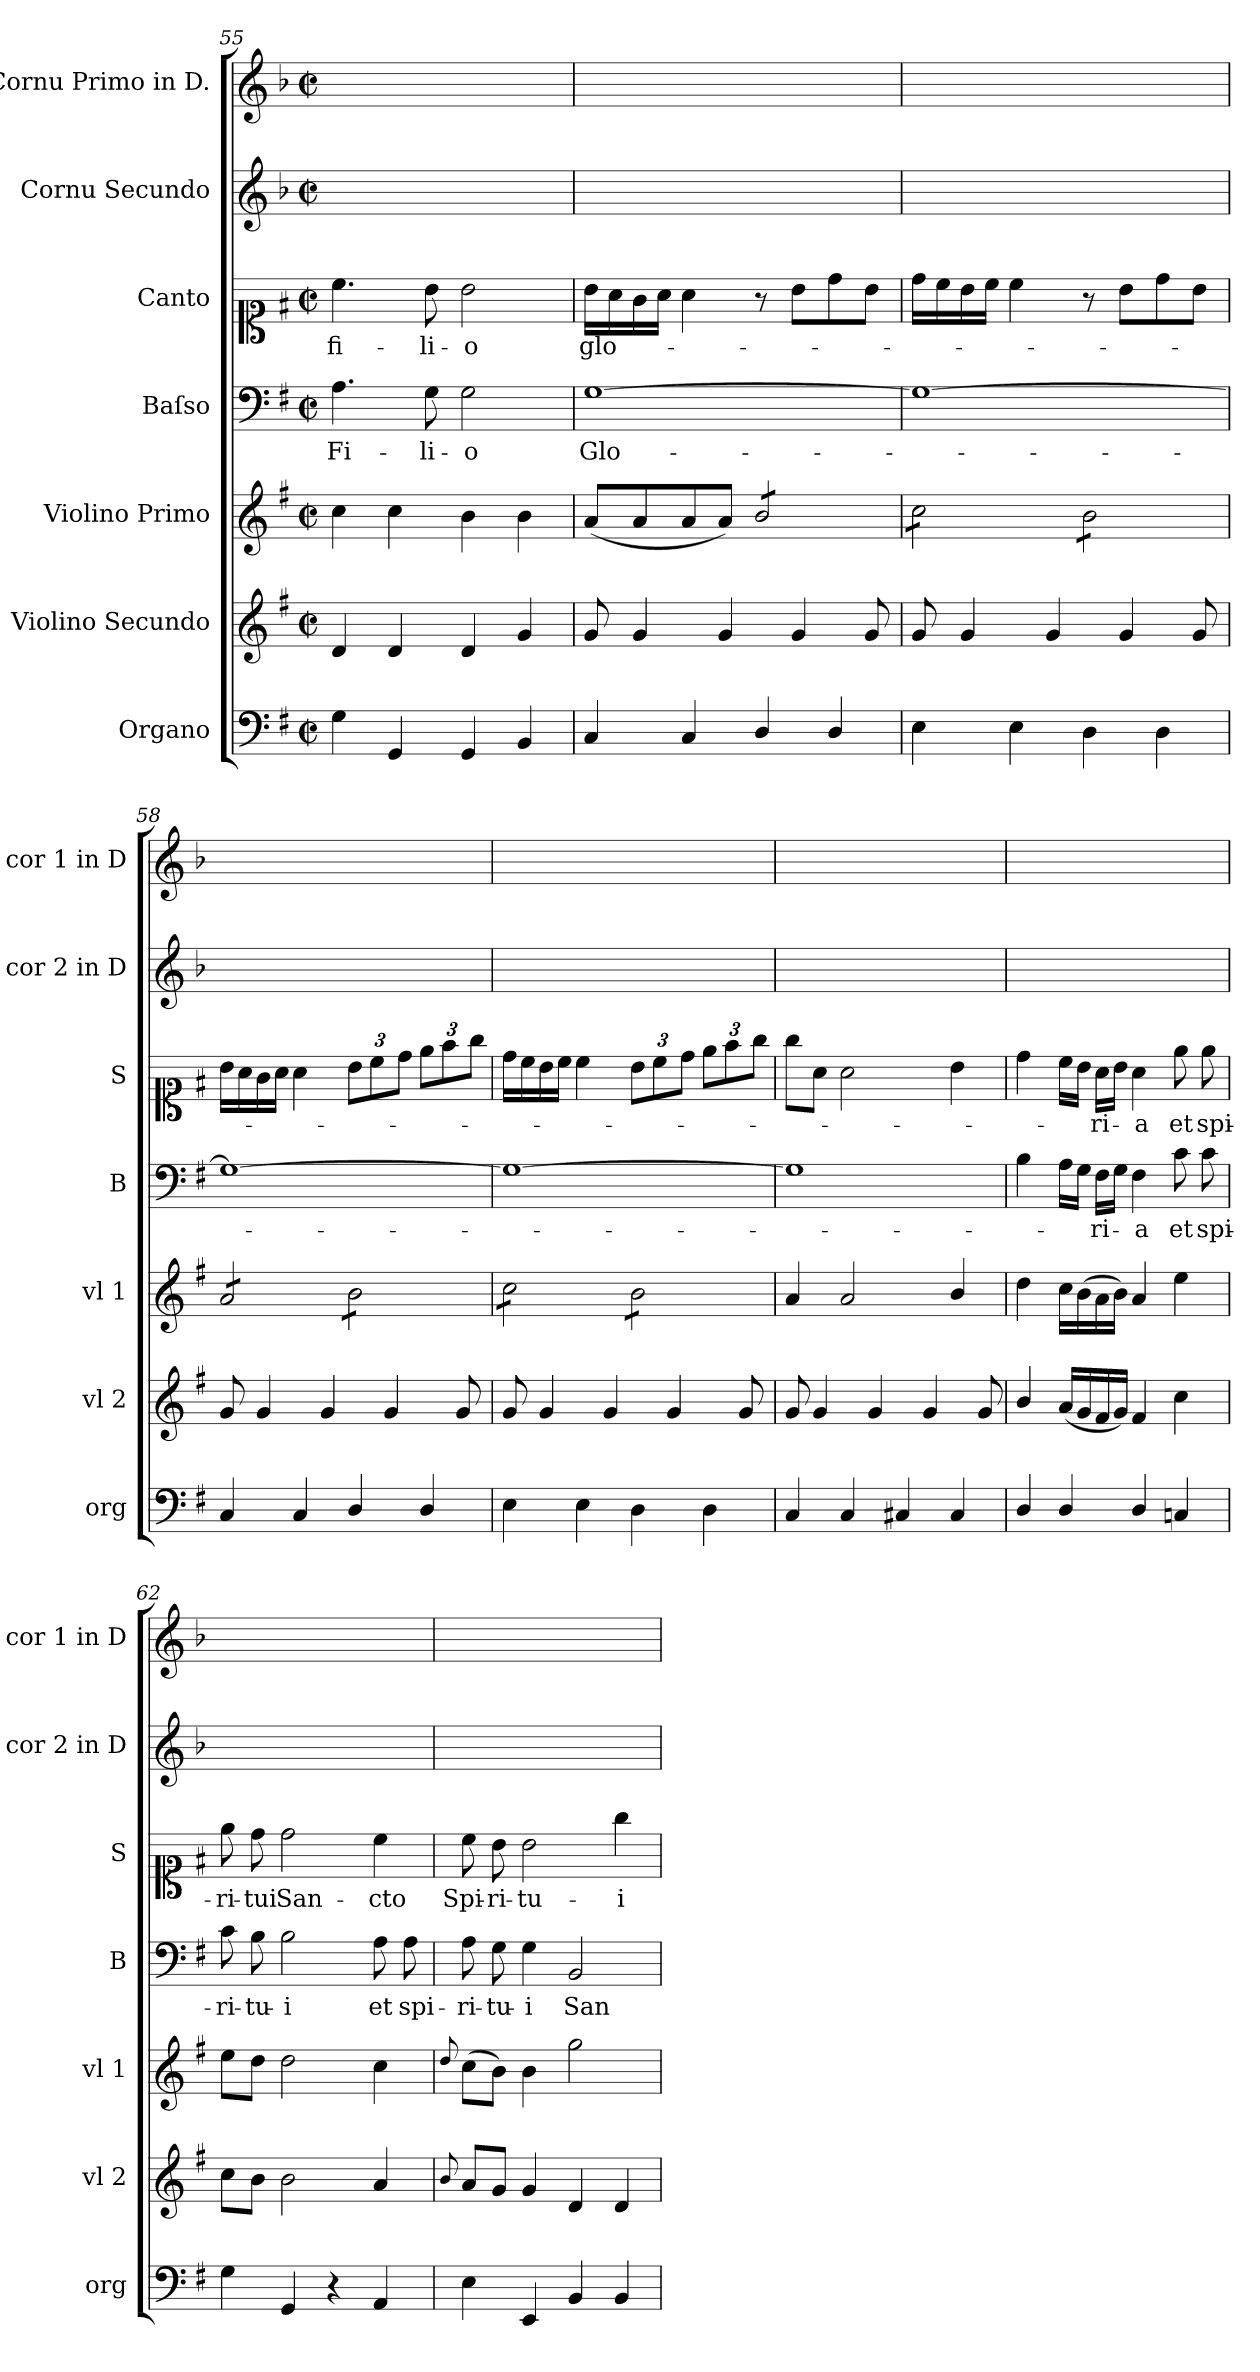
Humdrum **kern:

**kern	**kern	**kern	**kern	**text	**kern	**text	**kern	**kern
*part7	*part6	*part5	*part4	*part4	*part3	*part3	*part2	*part1
*staff7	*staff6	*staff5	*staff4	*staff4	*staff3	*staff3	*staff2	*staff1
*I"Organo	*I"Violino Secundo	*I"Violino Primo	*I"Baſso	*	*I"Canto	*	*I"Cornu Secundo	*I"Cornu Primo in D.
*I'org	*I'vl 2	*I'vl 1	*I'B	*	*I'S	*	*I'cor 2 in D	*I'cor 1 in D
*clefF4	*clefG2	*clefG2	*clefF4	*	*clefC1	*	*clefG2	*clefG2
*	*	*	*	*	*	*	*ITrd6c10	*ITrd6c10
*k[f#]	*k[f#]	*k[f#]	*k[f#]	*	*k[f#]	*	*k[f#]	*k[f#]
*G:	*G:	*G:	*G:	*	*G:	*	*G:	*G:
*M2/2	*M2/2	*M2/2	*M2/2	*	*M2/2	*	*M2/2	*M2/2
*met(c|)	*met(c|)	*met(c|)	*met(c|)	*	*met(c|)	*	*met(c|)	*met(c|)
=55	=55	=55	=55	=55	=55	=55	=55	=55
4G\	4d/	4cc\	4.A\	Fi-	4.cc\	fi-	1ryy	1ryy
4GG/	4d/	4cc\	.	.	.	.	.	.
.	.	.	8G\	-li-	8b\	-li-	.	.
4GG/	4d/	4b\	2G\	-o	2b\	-o	.	.
4BB/	4g/	4b\	.	.	.	.	.	.
=56	=56	=56	=56	=56	=56	=56	=56	=56
4C/	8g/	(8a/L	[1G	Glo-	16b\LL	glo-	1ryy	1ryy
.	.	.	.	.	16a\	.	.	.
.	4g/	8a/	.	.	16g\	.	.	.
.	.	.	.	.	16a\JJ	.	.	.
4C/	.	8a/	.	.	4a\	.	.	.
.	4g/	8a/J)	.	.	.	.	.	.
*	*	*tremolo	*	*	*	*	*	*
4D/	.	8b/L	.	.	8r	.	.	.
.	4g/	8b/	.	.	8b\L	.	.	.
4D/	.	8b/	.	.	8dd\	.	.	.
.	8g/	8b/J	.	.	8b\J	.	.	.
=57	=57	=57	=57	=57	=57	=57	=57	=57
4E\	8g/	8cc\L	1G_	.	16dd\LL	.	1ryy	1ryy
.	.	.	.	.	16cc\	.	.	.
.	4g/	8cc\	.	.	16b\	.	.	.
.	.	.	.	.	16cc\JJ	.	.	.
4E\	.	8cc\	.	.	4cc\	.	.	.
.	4g/	8cc\J	.	.	.	.	.	.
4D\	.	8b\L	.	.	8r	.	.	.
.	4g/	8b\	.	.	8b\L	.	.	.
4D\	.	8b\	.	.	8dd\	.	.	.
.	8g/	8b\J	.	.	8b\J	.	.	.
=58	=58	=58	=58	=58	=58	=58	=58	=58
4C/	8g/	8a/L	1G_	.	16b\LL	.	1ryy	1ryy
.	.	.	.	.	16a\	.	.	.
.	4g/	8a/	.	.	16g\	.	.	.
.	.	.	.	.	16a\JJ	.	.	.
4C/	.	8a/	.	.	4a\	.	.	.
.	4g/	8a/J	.	.	.	.	.	.
4D/	.	8b\L	.	.	12b\L	.	.	.
.	.	.	.	.	12cc\	.	.	.
.	4g/	8b\	.	.	.	.	.	.
.	.	.	.	.	12dd\J	.	.	.
4D/	.	8b\	.	.	12ee\L	.	.	.
.	.	.	.	.	12ff#\	.	.	.
.	8g/	8b\J	.	.	.	.	.	.
.	.	.	.	.	12gg\J	.	.	.
=59	=59	=59	=59	=59	=59	=59	=59	=59
4E\	8g/	8cc\L	1G_	.	16dd\LL	.	1ryy	1ryy
.	.	.	.	.	16cc\	.	.	.
.	4g/	8cc\	.	.	16b\	.	.	.
.	.	.	.	.	16cc\JJ	.	.	.
4E\	.	8cc\	.	.	4cc\	.	.	.
.	4g/	8cc\J	.	.	.	.	.	.
4D\	.	8b\L	.	.	12b\L	.	.	.
.	.	.	.	.	12cc\	.	.	.
.	4g/	8b\	.	.	.	.	.	.
.	.	.	.	.	12dd\J	.	.	.
4D\	.	8b\	.	.	12ee\L	.	.	.
.	.	.	.	.	12ff#\	.	.	.
.	8g/	8b\J	.	.	.	.	.	.
*	*	*Xtremolo	*	*	*	*	*	*
.	.	.	.	.	12gg\J	.	.	.
=60	=60	=60	=60	=60	=60	=60	=60	=60
4C/	8g/	4a/	1G]	.	8gg\L	.	1ryy	1ryy
.	4g/	.	.	.	8a\J	.	.	.
4C/	.	2a/	.	.	2a\	.	.	.
.	4g/	.	.	.	.	.	.	.
4C#X/	.	.	.	.	.	.	.	.
.	4g/	.	.	.	.	.	.	.
4C#/	.	4b/	.	.	4b\	.	.	.
.	8g/	.	.	.	.	.	.	.
=61	=61	=61	=61	=61	=61	=61	=61	=61
4D/	4b/	4dd\	4B\	.	4dd\	.	1ryy	1ryy
4D/	(16a/LL	16cc\LL	16A\LL	.	16cc\LL	.	.	.
.	16g/	(16b\	16G\JJ	.	16b\JJ	.	.	.
.	16f#/	16a\	16F#\LL	-ri-	16a\LL	-ri-	.	.
.	16g/JJ)	16b\JJ)	16G\JJ	.	16b\JJ	.	.	.
4D/	4f#/	4a/	4F#\	-a	4a\	-a	.	.
4Cn/	4cc\	4ee\	8c\	et	8ee\	et	.	.
.	.	.	8c\	spi-	8ee\	spi-	.	.
=62	=62	=62	=62	=62	=62	=62	=62	=62
4G\	8cc\L	8ee\L	8c\	-ri-	8ee\	-ri-	1ryy	1ryy
.	8b\J	8dd\J	8B\	-tu-	8dd\	-tui	.	.
4GG/	2b\	2dd\	2B\	-i	2dd\	San-	.	.
4r	.	.	.	.	.	.	.	.
4AA/	4a/	4cc\	8A\	et	4cc\	-cto	.	.
.	.	.	8A\	spi-	.	.	.	.
=63	=63	=63	=63	=63	=63	=63	=63	=63
.	8qqb/	8qqdd/	.	.	.	.	.	.
4E\	8a/L	(8cc\L	8A\	-ri-	8cc\	Spi-	1ryy	1ryy
.	8g/J	8b\J)	8G\	-tu-	8b\	-ri-	.	.
4EE/	4g/	4b\	4G\	-i	2b\	-tu-	.	.
4BB/	4d/	2gg\	2BB/	San-	.	.	.	.
4BB/	4d/	.	.	.	4gg\	-i	.	.
=	=	=	=	=	=	=	=	=
*-	*-	*-	*-	*-	*-	*-	*-	*-
